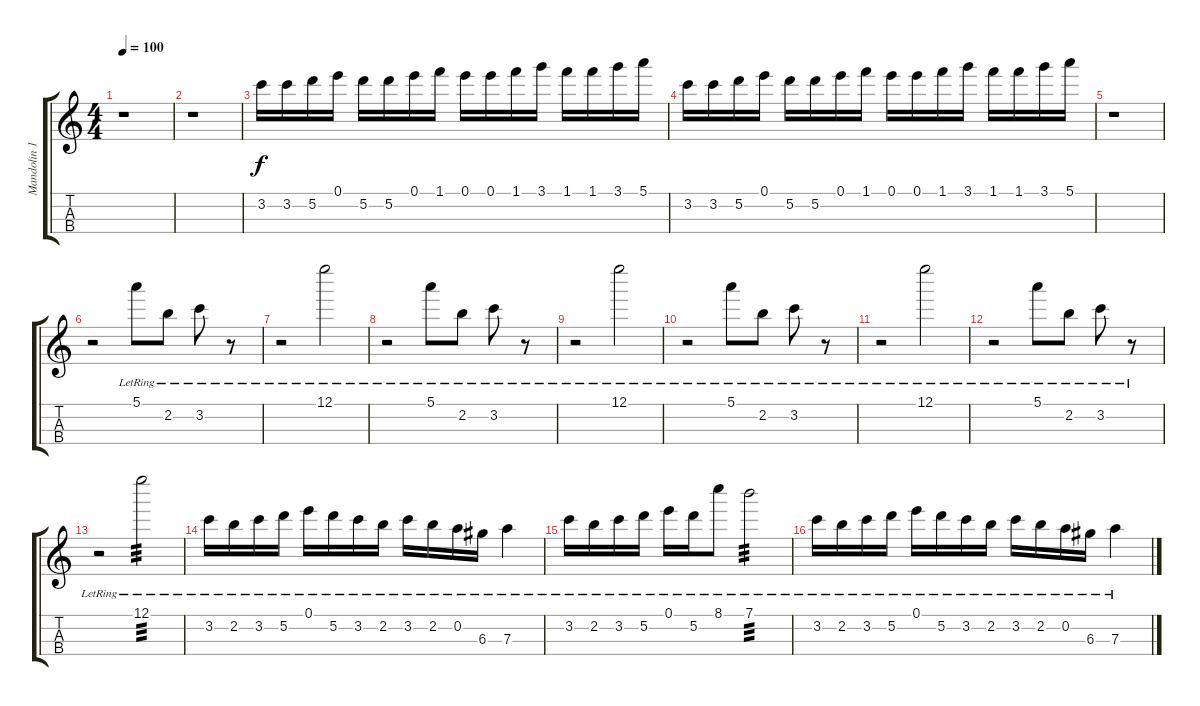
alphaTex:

\track ("Mandolin 1" "Mandolin 1") {instrument acousticguitarsteel}
\staff {score tabs}
\tuning (E5 A4 D4 G3) {hide}
\ts (4 4)
\tempo 100
\clef g2
\ks c
r.1{dy f} |
r.1 |
3.2.16 3.2.16 5.2.16 0.1.16 5.2.16 5.2.16 0.1.16 1.1.16 0.1.16 0.1.16 1.1.16 3.1.16 1.1.16 1.1.16 3.1.16 5.1.16 |
3.2.16 3.2.16 5.2.16 0.1.16 5.2.16 5.2.16 0.1.16 1.1.16 0.1.16 0.1.16 1.1.16 3.1.16 1.1.16 1.1.16 3.1.16 5.1.16 |
r.1 |
r.2{volume 13} 5.1{lr}.8 2.2{lr}.8 3.2{lr}.8 r.8 |
r.2 12.1{lr}.2{volume 3} |
r.2 5.1{lr}.8{volume 13} 2.2{lr}.8 3.2{lr}.8 r.8 |
r.2 12.1{lr}.2{volume 3} |
r.2 5.1{lr}.8{volume 13} 2.2{lr}.8 3.2{lr}.8 r.8 |
r.2 12.1{lr}.2{volume 3} |
r.2 5.1{lr}.8{volume 13} 2.2{lr}.8 3.2{lr}.8 r.8 |
r.2 12.1{lr}.2{tp 3 volume 16} |
3.2{lr}.16{volume 13} 2.2{lr}.16 3.2{lr}.16 5.2{lr}.16 0.1{lr}.16 5.2{lr}.16 3.2{lr}.16 2.2{lr}.16 3.2{lr}.16 2.2{lr}.16 0.2{lr}.16 6.3{lr}.16 7.3{lr}.4 |
3.2{lr}.16 2.2{lr}.16 3.2{lr}.16 5.2{lr}.16 0.1{lr}.16 5.2{lr}.16 8.1{lr}.8 7.1{lr}.2{tp 3 volume 16} |
3.2{lr}.16{volume 13} 2.2{lr}.16 3.2{lr}.16 5.2{lr}.16 0.1{lr}.16 5.2{lr}.16 3.2{lr}.16 2.2{lr}.16 3.2{lr}.16 2.2{lr}.16 0.2{lr}.16 6.3{lr}.16 7.3{lr}.4
